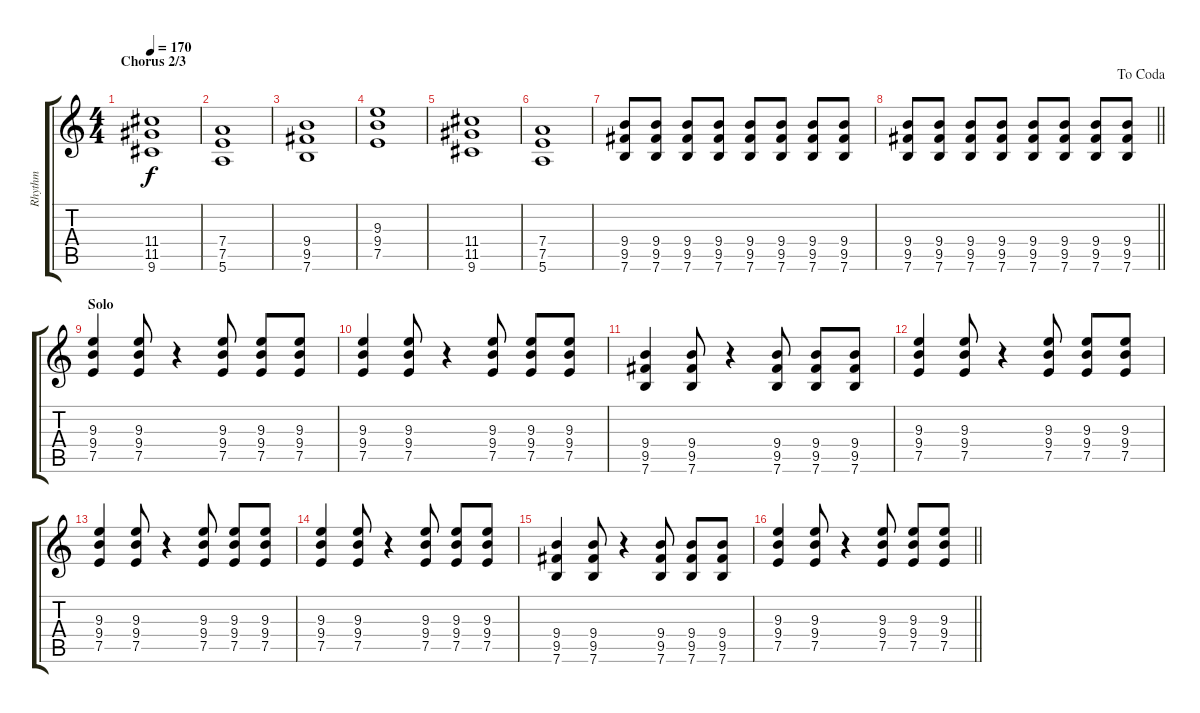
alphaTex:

\track ("Rhythm" "Rhythm") {instrument distortionguitar}
\staff {score tabs}
\tuning (E4 B3 G3 D3 A2 E2) {hide}
\ts (4 4)
\section ("" "Chorus 2/3")
\tempo 170
\clef g2
\ks c
(11.4 11.5 9.6).1{dy f} |
(7.4 7.5 5.6).1 |
(9.4 9.5 7.6).1 |
(9.3 9.4 7.5).1 |
(11.4 11.5 9.6).1 |
(7.4 7.5 5.6).1 |
(9.4 9.5 7.6).8 (9.4 9.5 7.6).8 (9.4 9.5 7.6).8 (9.4 9.5 7.6).8 (9.4 9.5 7.6).8 (9.4 9.5 7.6).8 (9.4 9.5 7.6).8 (9.4 9.5 7.6).8 |
\jump dacoda
\barLineRight lightlight
(9.4 9.5 7.6).8 (9.4 9.5 7.6).8 (9.4 9.5 7.6).8 (9.4 9.5 7.6).8 (9.4 9.5 7.6).8 (9.4 9.5 7.6).8 (9.4 9.5 7.6).8 (9.4 9.5 7.6).8 |
\section ("" "Solo")
(9.3 9.4 7.5).4 (9.3 9.4 7.5).8 r.4 (9.3 9.4 7.5).8 (9.3 9.4 7.5).8 (9.3 9.4 7.5).8 |
(9.3 9.4 7.5).4 (9.3 9.4 7.5).8 r.4 (9.3 9.4 7.5).8 (9.3 9.4 7.5).8 (9.3 9.4 7.5).8 |
(9.4 9.5 7.6).4 (9.4 9.5 7.6).8 r.4 (9.4 9.5 7.6).8 (9.4 9.5 7.6).8 (9.4 9.5 7.6).8 |
(9.3 9.4 7.5).4 (9.3 9.4 7.5).8 r.4 (9.3 9.4 7.5).8 (9.3 9.4 7.5).8 (9.3 9.4 7.5).8 |
(9.3 9.4 7.5).4 (9.3 9.4 7.5).8 r.4 (9.3 9.4 7.5).8 (9.3 9.4 7.5).8 (9.3 9.4 7.5).8 |
(9.3 9.4 7.5).4 (9.3 9.4 7.5).8 r.4 (9.3 9.4 7.5).8 (9.3 9.4 7.5).8 (9.3 9.4 7.5).8 |
(9.4 9.5 7.6).4 (9.4 9.5 7.6).8 r.4 (9.4 9.5 7.6).8 (9.4 9.5 7.6).8 (9.4 9.5 7.6).8 |
\barLineRight lightlight
(9.3 9.4 7.5).4 (9.3 9.4 7.5).8 r.4 (9.3 9.4 7.5).8 (9.3 9.4 7.5).8 (9.3 9.4 7.5).8
